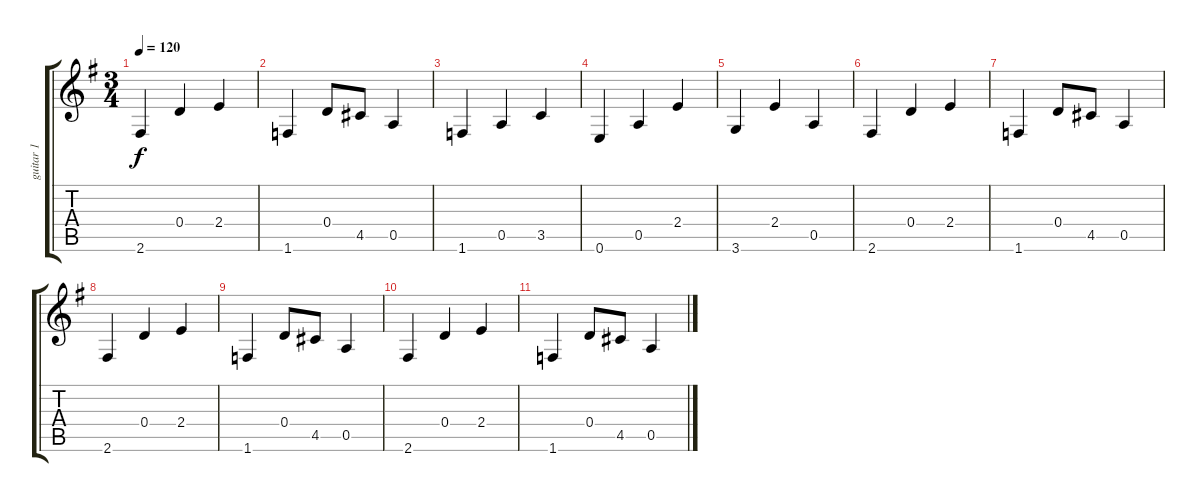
\track ("guitar 1" "guitar 1") {instrument overdrivenguitar}
\staff {score tabs}
\tuning (E4 B3 G3 D3 A2 E2) {hide}
\ts (3 4)
\tempo 120
\clef g2
\ks g
2.6.4{dy f} 0.4.4 2.4.4 |
1.6.4 0.4.8 4.5.8 0.5.4 |
1.6.4 0.5.4 3.5.4 |
0.6.4 0.5.4 2.4.4 |
3.6.4 2.4.4 0.5.4 |
2.6.4 0.4.4 2.4.4 |
1.6.4 0.4.8 4.5.8 0.5.4 |
2.6.4 0.4.4 2.4.4 |
1.6.4 0.4.8 4.5.8 0.5.4 |
2.6.4 0.4.4 2.4.4 |
1.6.4 0.4.8 4.5.8 0.5.4
